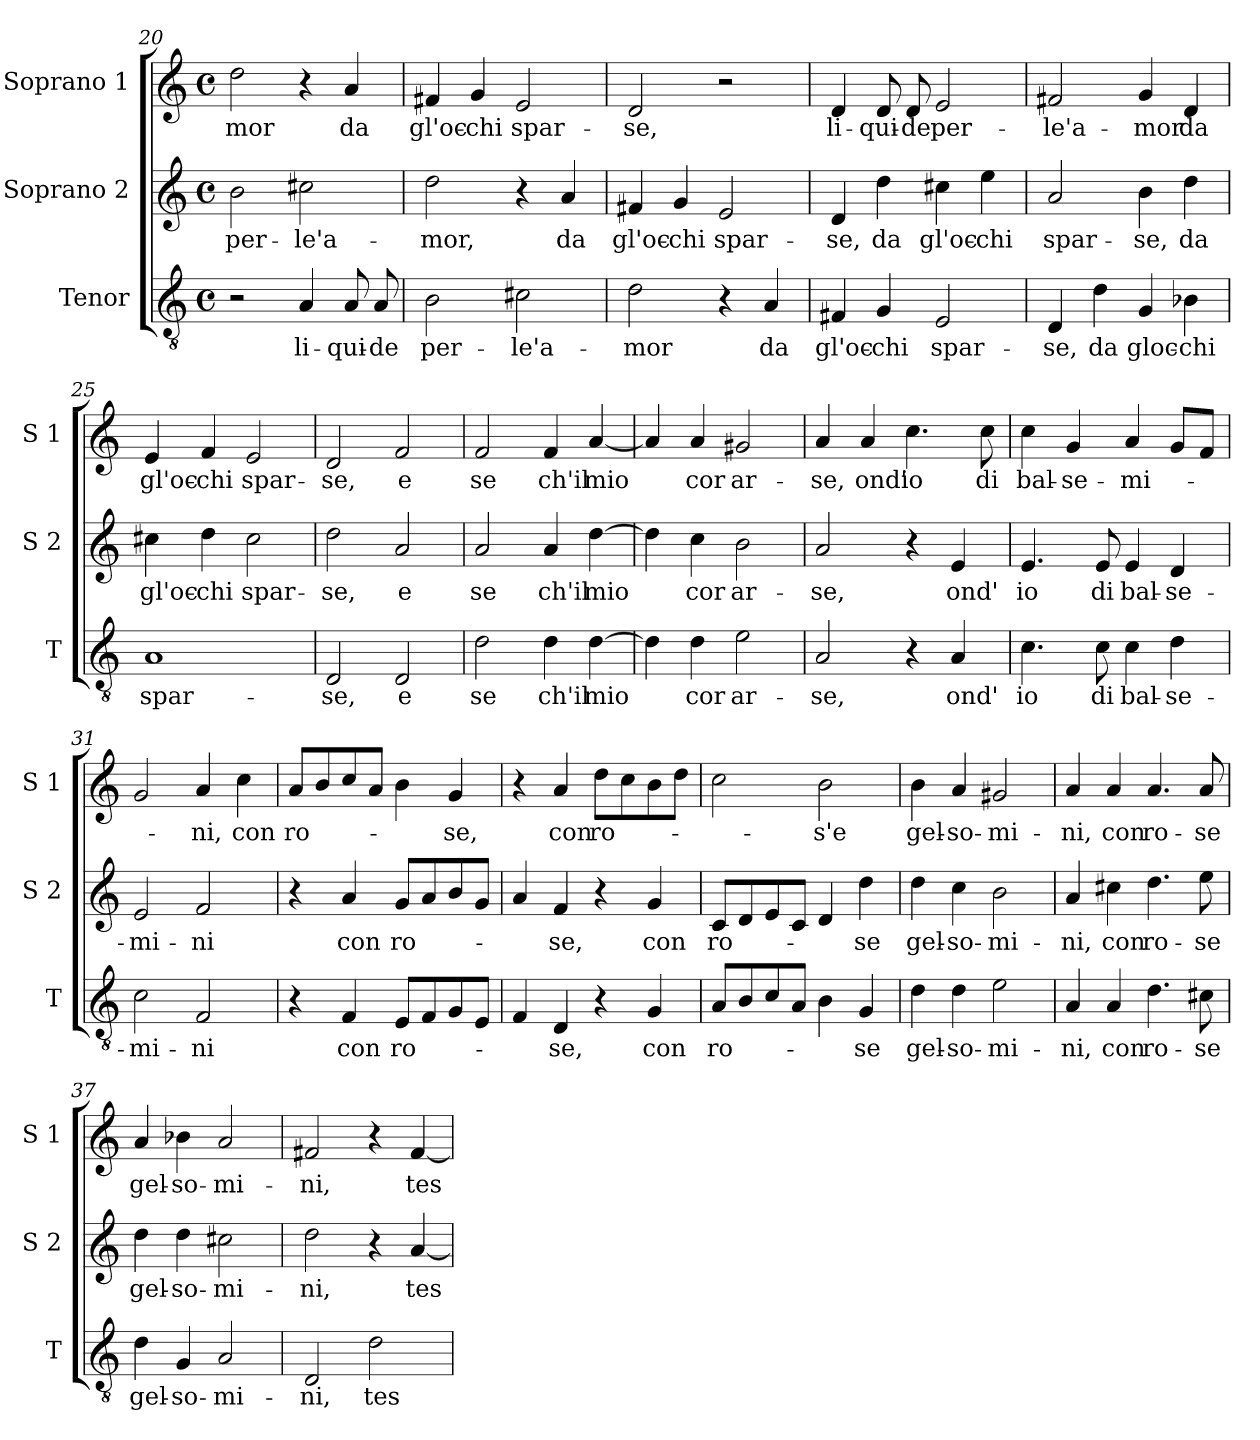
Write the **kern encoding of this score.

**kern	**text	**kern	**text	**kern	**text
*part3	*part3	*part2	*part2	*part1	*part1
*staff3	*staff3	*staff2	*staff2	*staff1	*staff1
*I"Tenor	*	*I"Soprano 2	*	*I"Soprano 1	*
*I'T	*	*I'S 2	*	*I'S 1	*
*clefGv2	*	*clefG2	*	*clefG2	*
*k[]	*	*k[]	*	*k[]	*
*C:	*	*C:	*	*C:	*
*M4/4	*	*M4/4	*	*M4/4	*
*met(c)	*	*met(c)	*	*met(c)	*
=20	=20	=20	=20	=20	=20
!	!	!	!LO:LY:b	!	!LO:LY:b
2r	.	2b\	per-	2dd\	-mor
!	!LO:LY:b	!	!LO:LY:b	!	!
4A/	li-	2cc#X\	-le'a-	4r	.
!	!LO:LY:b	!	!	!	!LO:LY:b
8A/	-qui-	.	.	4a/	da
!	!LO:LY:b	!	!	!	!
8A/	-de	.	.	.	.
!!LO:LB:g=z
=21	=21	=21	=21	=21	=21
!	!LO:LY:b	!	!LO:LY:b	!	!LO:LY:b
2B\	per-	2dd\	-mor,	4f#X/	gl'oc-
!	!	!	!	!	!LO:LY:b
.	.	.	.	4g/	-chi
!	!LO:LY:b	!	!	!	!LO:LY:b
2c#X\	-le'a-	4r	.	2e/	spar-
!	!	!	!LO:LY:b	!	!
.	.	4a/	da	.	.
=22	=22	=22	=22	=22	=22
!	!LO:LY:b	!	!LO:LY:b	!	!LO:LY:b
2d\	-mor	4f#X/	gl'oc-	2d/	-se,
!	!	!	!LO:LY:b	!	!
.	.	4g/	-chi	.	.
!	!	!	!LO:LY:b	!	!
4r	.	2e/	spar-	2r	.
!	!LO:LY:b	!	!	!	!
4A/	da	.	.	.	.
=23	=23	=23	=23	=23	=23
!	!LO:LY:b	!	!LO:LY:b	!	!LO:LY:b
4F#X/	gl'oc-	4d/	-se,	4d/	li-
!	!LO:LY:b	!	!LO:LY:b	!	!LO:LY:b
4G/	-chi	4dd\	da	8d/	-qui-
!	!	!	!	!	!LO:LY:b
.	.	.	.	8d/	-de
!	!LO:LY:b	!	!LO:LY:b	!	!LO:LY:b
2E/	spar-	4cc#X\	gl'oc-	2e/	per-
!	!	!	!LO:LY:b	!	!
.	.	4ee\	-chi	.	.
=24	=24	=24	=24	=24	=24
!	!LO:LY:b	!	!LO:LY:b	!	!LO:LY:b
4D/	-se,	2a/	spar-	2f#X/	-le'a-
!	!LO:LY:b	!	!	!	!
4d\	da	.	.	.	.
!	!LO:LY:b	!	!LO:LY:b	!	!LO:LY:b
4G/	gloc-	4b\	-se,	4g/	-mor
!	!LO:LY:b	!	!LO:LY:b	!	!LO:LY:b
4B-X\	-chi	4dd\	da	4d/	da
=25	=25	=25	=25	=25	=25
!	!LO:LY:b	!	!LO:LY:b	!	!LO:LY:b
1A	spar-	4cc#X\	gl'oc-	4e/	gl'oc-
!	!	!	!LO:LY:b	!	!LO:LY:b
.	.	4dd\	-chi	4f/	-chi
!	!	!	!LO:LY:b	!	!LO:LY:b
.	.	2cc#\	spar-	2e/	spar-
!!LO:LB:g=z
=26	=26	=26	=26	=26	=26
!	!LO:LY:b	!	!LO:LY:b	!	!LO:LY:b
2D/	-se,	2dd\	-se,	2d/	-se,
!	!LO:LY:b	!	!LO:LY:b	!	!LO:LY:b
2D/	e	2a/	e	2f/	e
=27	=27	=27	=27	=27	=27
!	!LO:LY:b	!	!LO:LY:b	!	!LO:LY:b
2d\	se	2a/	se	2f/	se
!	!LO:LY:b	!	!LO:LY:b	!	!LO:LY:b
4d\	ch'il	4a/	ch'il	4f/	ch'il
!	!LO:LY:b	!	!LO:LY:b	!	!LO:LY:b
[4d\	mio	[4dd\	mio	[4a/	mio
=28	=28	=28	=28	=28	=28
4d\]	.	4dd\]	.	4a/]	.
!	!LO:LY:b	!	!LO:LY:b	!	!LO:LY:b
4d\	cor	4cc\	cor	4a/	cor
!	!LO:LY:b	!	!LO:LY:b	!	!LO:LY:b
2e\	ar-	2b\	ar-	2g#X/	ar-
=29	=29	=29	=29	=29	=29
!	!LO:LY:b	!	!LO:LY:b	!	!LO:LY:b
2A/	-se,	2a/	-se,	4a/	-se,
!	!	!	!	!	!LO:LY:b
.	.	.	.	4a/	ond'
!	!	!	!	!	!LO:LY:b
4r	.	4r	.	4.cc\	io
!	!LO:LY:b	!	!LO:LY:b	!	!
4A/	ond'	4e/	ond'	.	.
!	!	!	!	!	!LO:LY:b
.	.	.	.	8cc\	di
=30	=30	=30	=30	=30	=30
!	!LO:LY:b	!	!LO:LY:b	!	!LO:LY:b
4.c\	io	4.e/	io	4cc\	bal-
!	!	!	!	!	!LO:LY:b
.	.	.	.	4g/	-se-
!	!LO:LY:b	!	!LO:LY:b	!	!
8c\	di	8e/	di	.	.
!	!LO:LY:b	!	!LO:LY:b	!	!LO:LY:b
4c\	bal-	4e/	bal-	4a/	-mi-
!	!LO:LY:b	!	!LO:LY:b	!	!
4d\	-se-	4d/	-se-	8g/L	.
.	.	.	.	8f/J	.
=31	=31	=31	=31	=31	=31
!	!LO:LY:b	!	!LO:LY:b	!	!
2c\	-mi-	2e/	-mi-	2g/	.
!	!LO:LY:b	!	!LO:LY:b	!	!LO:LY:b
2F/	-ni	2f/	-ni	4a/	-ni,
!	!	!	!	!	!LO:LY:b
.	.	.	.	4cc\	con
!!LO:LB:g=z
=32	=32	=32	=32	=32	=32
!	!	!	!	!	!LO:LY:b
4r	.	4r	.	8a/L	ro-
.	.	.	.	8b/	.
!	!LO:LY:b	!	!LO:LY:b	!	!
4F/	con	4a/	con	8cc/	.
.	.	.	.	8a/J	.
!	!LO:LY:b	!	!LO:LY:b	!	!
8E/L	ro-	8g/L	ro-	4b\	.
8F/	.	8a/	.	.	.
!	!	!	!	!	!LO:LY:b
8G/	.	8b/	.	4g/	-se,
8E/J	.	8g/J	.	.	.
=33	=33	=33	=33	=33	=33
4F/	.	4a/	.	4r	.
!	!LO:LY:b	!	!LO:LY:b	!	!LO:LY:b
4D/	-se,	4f/	-se,	4a/	con
!	!	!	!	!	!LO:LY:b
4r	.	4r	.	8dd\L	ro-
.	.	.	.	8cc\	.
!	!LO:LY:b	!	!LO:LY:b	!	!
4G/	con	4g/	con	8b\	.
.	.	.	.	8dd\J	.
=34	=34	=34	=34	=34	=34
!	!LO:LY:b	!	!LO:LY:b	!	!
8A/L	ro-	8c/L	ro-	2cc\	.
8B/	.	8d/	.	.	.
8c/	.	8e/	.	.	.
8A/J	.	8c/J	.	.	.
!	!	!	!	!	!LO:LY:b
4B\	.	4d/	.	2b\	-s'e
!	!LO:LY:b	!	!LO:LY:b	!	!
4G/	-se	4dd\	-se	.	.
=35	=35	=35	=35	=35	=35
!	!LO:LY:b	!	!LO:LY:b	!	!LO:LY:b
4d\	gel-	4dd\	gel-	4b\	gel-
!	!LO:LY:b	!	!LO:LY:b	!	!LO:LY:b
4d\	-so-	4cc\	-so-	4a/	-so-
!	!LO:LY:b	!	!LO:LY:b	!	!LO:LY:b
2e\	-mi-	2b\	-mi-	2g#X/	-mi-
=36	=36	=36	=36	=36	=36
!	!LO:LY:b	!	!LO:LY:b	!	!LO:LY:b
4A/	-ni,	4a/	-ni,	4a/	-ni,
!	!LO:LY:b	!	!LO:LY:b	!	!LO:LY:b
4A/	con	4cc#X\	con	4a/	con
!	!LO:LY:b	!	!LO:LY:b	!	!LO:LY:b
4.d\	ro-	4.dd\	ro-	4.a/	ro-
!	!LO:LY:b	!	!LO:LY:b	!	!LO:LY:b
8c#X\	-se	8ee\	-se	8a/	-se
!!LO:PB:g=z
=37	=37	=37	=37	=37	=37
!	!LO:LY:b	!	!LO:LY:b	!	!LO:LY:b
4d\	gel-	4dd\	gel-	4a/	gel-
!	!LO:LY:b	!	!LO:LY:b	!	!LO:LY:b
4G/	-so-	4dd\	-so-	4b-X\	-so-
!	!LO:LY:b	!	!LO:LY:b	!	!LO:LY:b
2A/	-mi-	2cc#X\	-mi-	2a/	-mi-
=38	=38	=38	=38	=38	=38
!	!LO:LY:b	!	!LO:LY:b	!	!LO:LY:b
2D/	-ni,	2dd\	-ni,	2f#X/	-ni,
!	!LO:LY:b	!	!	!	!
2d\	tes-	4r	.	4r	.
!	!	!	!LO:LY:b	!	!LO:LY:b
.	.	[4a/	tes-	[4f#/	tes
=	=	=	=	=	=
*-	*-	*-	*-	*-	*-
